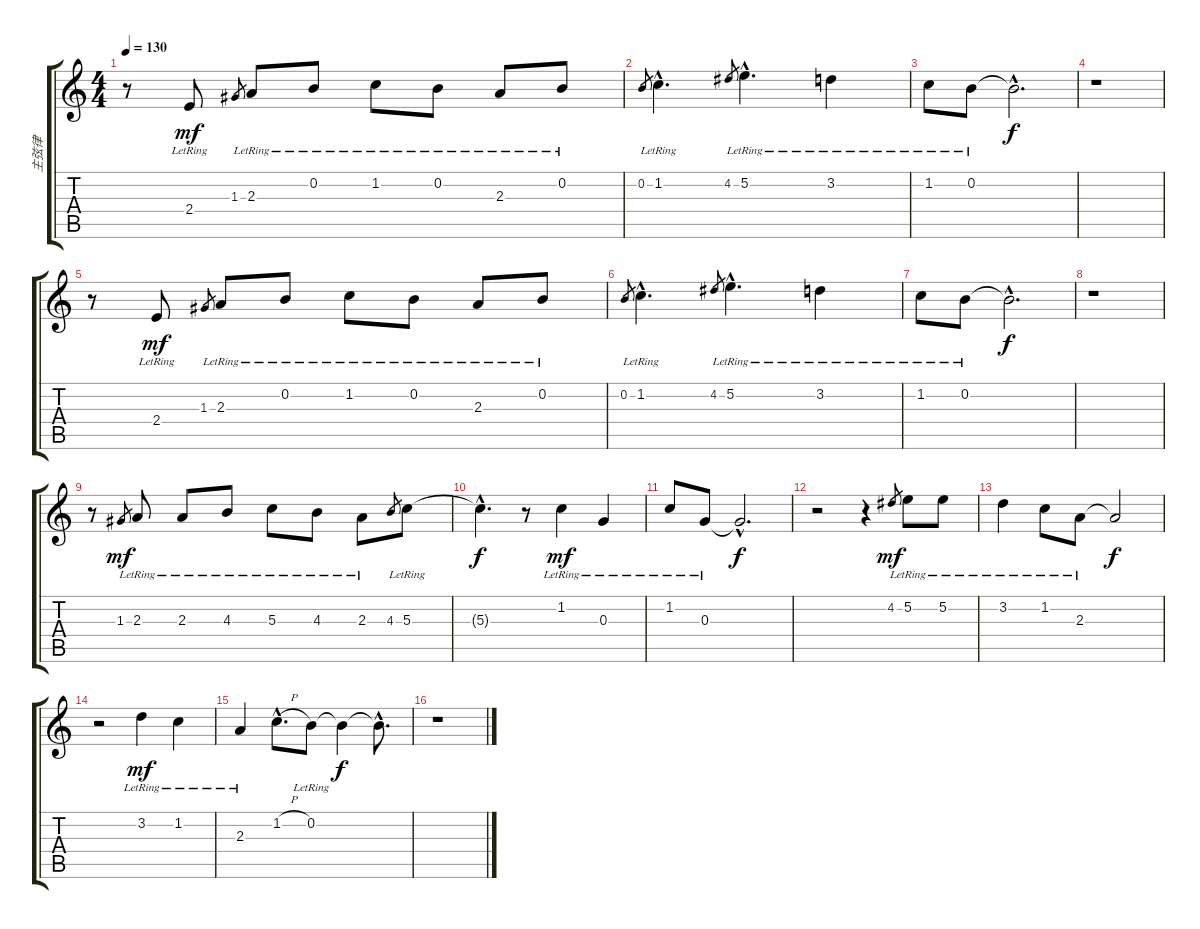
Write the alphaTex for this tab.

\track ("主弦律" "主弦律") {instrument acousticguitarnylon}
\staff {score tabs}
\tuning (E4 B3 G3 D3 A2 E2) {hide}
\ts (4 4)
\tempo 130
\clef g2
\ks c
r.8{dy mf} 2.4{lr}.8 1.3.8{gr} 2.3{lr}.8 0.2{lr}.8 1.2{lr}.8 0.2{lr}.8 2.3{lr}.8 0.2{lr}.8 |
0.2.8{gr} 1.2{hac lr}.4{d} 4.2.8{gr} 5.2{hac lr}.4{d} 3.2{lr}.4 |
1.2{lr}.8 0.2{lr}.8 0.2{hac t}.2{d dy f} |
r.1 |
r.8 2.4{lr}.8{dy mf} 1.3.8{gr} 2.3{lr}.8 0.2{lr}.8 1.2{lr}.8 0.2{lr}.8 2.3{lr}.8 0.2{lr}.8 |
0.2.8{gr} 1.2{hac lr}.4{d} 4.2.8{gr} 5.2{hac lr}.4{d} 3.2{lr}.4 |
1.2{lr}.8 0.2{lr}.8 0.2{hac t}.2{d dy f} |
r.1 |
r.8 1.3.8{gr dy mf} 2.3{lr}.8 2.3{lr}.8 4.3{lr}.8 5.3{lr}.8 4.3{lr}.8 2.3{lr}.8 4.3.8{gr} 5.3{lr}.8 |
5.3{hac t}.4{d dy f} r.8 1.2{lr}.4{dy mf} 0.3{lr}.4 |
1.2{lr}.8 0.3{lr}.8 0.3{hac t}.2{d dy f} |
r.2 r.4 4.2.8{gr dy mf} 5.2{lr}.8 5.2{lr}.8 |
3.2{lr}.4 1.2{lr}.8 2.3{lr}.8 2.3{t}.2{dy f} |
r.2 3.2{lr}.4{dy mf} 1.2{lr}.4 |
2.3{lr}.4 1.2{h hac}.8{d} 0.2{lr}.8 0.2{t}.4{dy f} 0.2{hac t}.8{d} |
r.1
